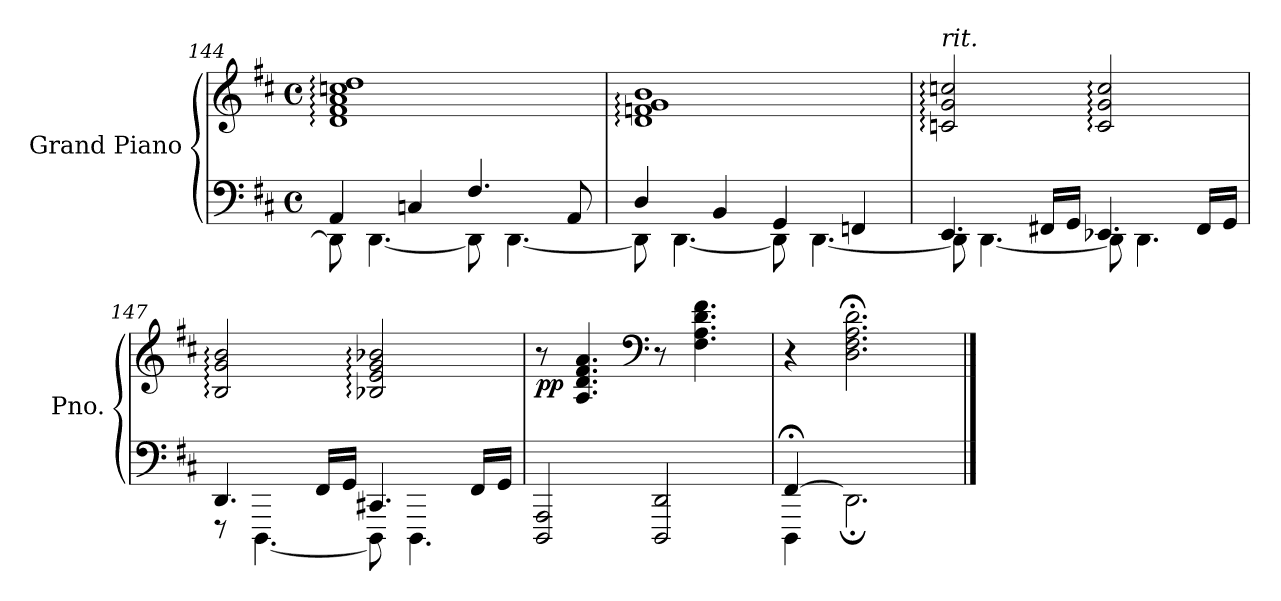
**kern	**kern	**dynam
*part1	*part1	*part1
*staff2	*staff1	*staff1/2
*I"Grand Piano	*	*
*I'Pno.	*	*
*clefF4	*clefG2	*
*k[f#c#]	*k[f#c#]	*
*M4/4	*M4/4	*
*met(c)	*met(c)	*
*MM86	*MM86	*
=144	=144	=144
*^	*	*
4AA/	8DD\]	1d: 1f#: 1a: 1ccn: 1dd:	.
.	[4.DD\	.	.
4Cn/	.	.	.
*	*	*MM84	*
4.F#/	8DD\]	.	.
.	[4.DD\	.	.
8AA/	.	.	.
!!LO:LB:g=z
=145	=145	=145	=145
*	*	*MM82	*
4D/	8DD\]	1d: 1fn: 1g: 1b:	.
.	[4.DD\	.	.
4BB/	.	.	.
*	*	*MM80	*
4GG/	8DD\]	.	.
.	[4.DD\	.	.
4FFn/	.	.	.
=146	=146	=146	=146
*	*	*MM78	*
!	!	!LO:TX:a:i:t=rit.	!
4.EE/	8DD\]	2cn/: 2g/: 2ccn/:	.
.	[4.DD\	.	.
16FF#X/LL	.	.	.
16GG/JJ	.	.	.
*	*	*MM76	*
4.EE-X/	8DD\]	2c/: 2g/: 2cc/:	.
.	4.DD\	.	.
16FF#/LL	.	.	.
16GG/JJ	.	.	.
=147	=147	=147	=147
*	*	*MM74	*
4.DD/	8r	2B/: 2g/: 2b/:	.
.	[4.DDD\	.	.
16FF#/LL	.	.	.
16GG/JJ	.	.	.
*	*	*MM72	*
4.CC#X/	8DDD\]	2B-X/: 2e/: 2g/: 2b-X/:	.
.	4.DDD\	.	.
16FF#/LL	.	.	.
16GG/JJ	.	.	.
*v	*v	*	*
=148	=148	=148
*	*MM70	*
!	!	!LO:DY:b
2DDD/ 2AAA/	8r	pp
.	4.A/ 4.d/ 4.f#/ 4.a/	.
*	*clefF4	*
*	*MM68	*
2DDD/ 2DD/	8r	.
.	4.F#\ 4.A\ 4.d\ 4.f#\	.
=149	=149	=149
*	*MM66	*
!LO:N:head=open	!	!
*^	*	*
[4FF#;</	4DDD\	4r	.
2.FF#;</yy]	2.DD;\	2.D\;< 2.F#\;< 2.A\;< 2.d\;<	.
*v	*v	*	*
==	==	==
*-	*-	*-
